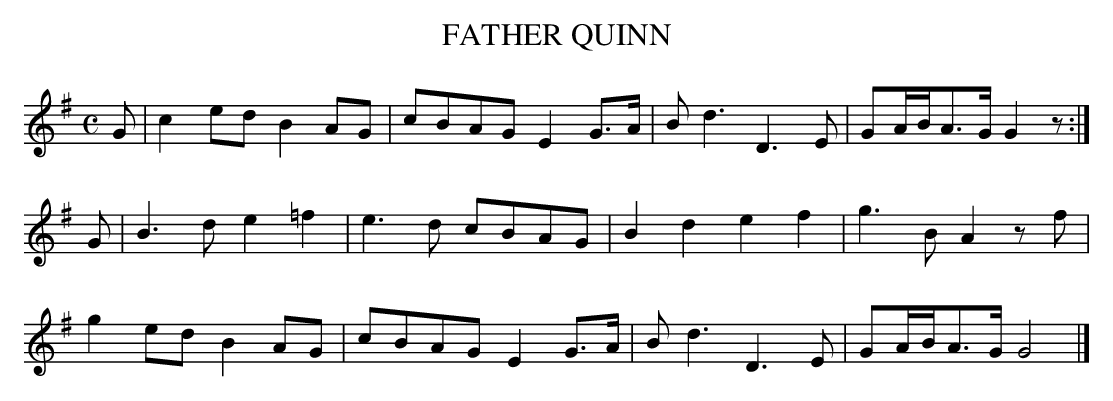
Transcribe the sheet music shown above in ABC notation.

X:1
T:FATHER QUINN
Y:"slow with expression"
M:C
L:1/8
K:G
G|c2ed B2AG|cBAG E2G>A|Bd3 D3E|GA/B/A>G G2z:|
G|B3d e2=f2|e3d cBAG|B2d2 e2f2|g3B A2zf|
g2ed B2AG|cBAG E2G>A|Bd3 D3E|GA/B/A>G G4|]
